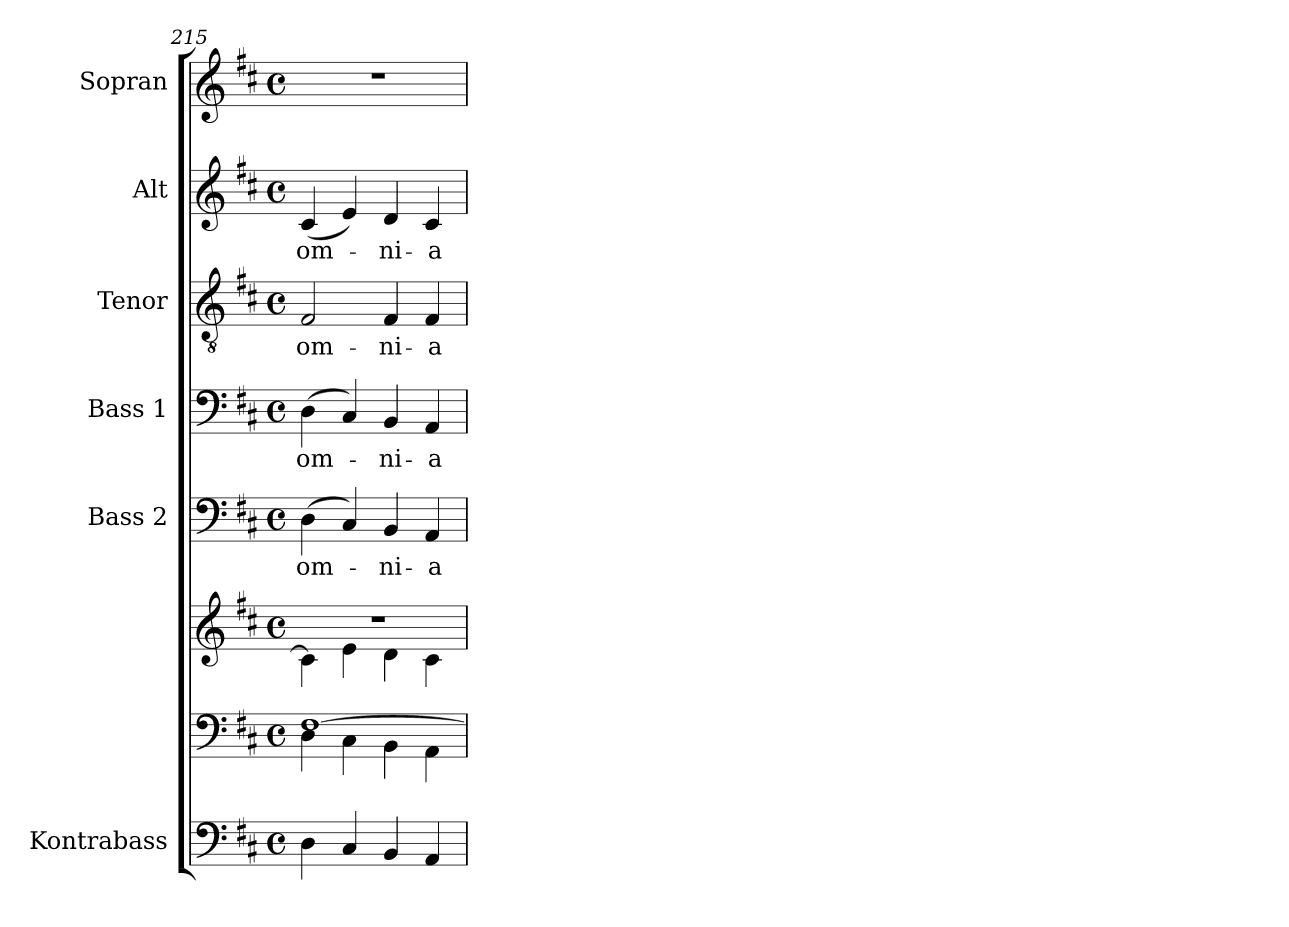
**kern	**kern	**kern	**kern	**text	**kern	**text	**kern	**text	**kern	**text	**kern
*part7	*part6	*part6	*part5	*part5	*part4	*part4	*part3	*part3	*part2	*part2	*part1
*staff8	*staff7	*staff6	*staff5	*staff5	*staff4	*staff4	*staff3	*staff3	*staff2	*staff2	*staff1
*I"Kontrabass	*	*	*I"Bass 2	*	*I"Bass 1	*	*I"Tenor	*	*I"Alt	*	*I"Sopran
*I'Kb.	*	*	*I'B. 2	*	*I'B. 1	*	*I'T.	*	*I'A.	*	*I'S.
*clefF4	*clefF4	*clefG2	*clefF4	*	*clefF4	*	*clefGv2	*	*clefG2	*	*clefG2
*ITrd7c12	*	*	*	*	*	*	*	*	*	*	*
*k[f#c#]	*k[f#c#]	*k[f#c#]	*k[f#c#]	*	*k[f#c#]	*	*k[f#c#]	*	*k[f#c#]	*	*k[f#c#]
*D:	*D:	*D:	*D:	*	*D:	*	*D:	*	*D:	*	*D:
*M4/4	*M4/4	*M4/4	*M4/4	*	*M4/4	*	*M4/4	*	*M4/4	*	*M4/4
*met(c)	*met(c)	*met(c)	*met(c)	*	*met(c)	*	*met(c)	*	*met(c)	*	*met(c)
=215	=215	=215	=215	=215	=215	=215	=215	=215	=215	=215	=215
*	*^	*^	*	*	*	*	*	*	*	*	*
!	!	!	!	!	!	!LO:LY:b	!	!LO:LY:b	!	!LO:LY:b	!	!LO:LY:b	!
4DD\	[>1F#	4D\	1r	4c#\]	(>4D\	om-	(>4D\	om-	2F#/	om-	(<4c#/	om-	1r
4CC#/	.	4C#\	.	4e\	4C#/)	.	4C#/)	.	.	.	4e/)	.	.
!	!	!	!	!	!	!LO:LY:b	!	!LO:LY:b	!	!LO:LY:b	!	!LO:LY:b	!
4BBB/	.	4BB\	.	4d\	4BB/	-ni-	4BB/	-ni-	4F#/	-ni-	4d/	-ni-	.
!	!	!	!	!	!	!LO:LY:b	!	!LO:LY:b	!	!LO:LY:b	!	!LO:LY:b	!
4AAA/	.	4AA\	.	4c#\	4AA/	-a	4AA/	-a	4F#/	-a	4c#/	-a	.
*	*v	*v	*	*	*	*	*	*	*	*	*	*	*
*	*	*v	*v	*	*	*	*	*	*	*	*	*
=	=	=	=	=	=	=	=	=	=	=	=
*-	*-	*-	*-	*-	*-	*-	*-	*-	*-	*-	*-
